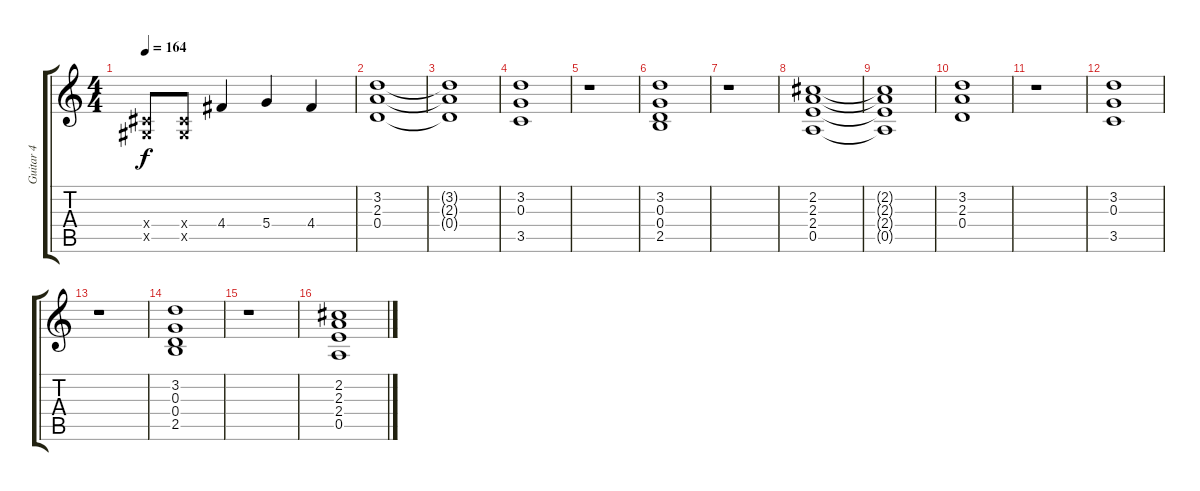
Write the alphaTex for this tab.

\track ("Guitar 4" "Guitar 4") {instrument distortionguitar}
\staff {score tabs}
\tuning (E4 B3 G3 D3 A2 E2) {hide}
\ts (4 4)
\tempo 164
\clef g2
\ks c
(-1.4{x} -1.5{x}).8{dy f} (-1.4{x} -1.5{x}).8 4.4.4 5.4.4 4.4.4 |
(3.2 2.3 0.4).1 |
(3.2{t} 2.3{t} 0.4{t}).1 |
(3.2 0.3 3.5).1 |
r.1 |
(3.2 0.3 0.4 2.5).1 |
r.1 |
(2.2 2.3 2.4 0.5).1 |
(2.2{t} 2.3{t} 2.4{t} 0.5{t}).1 |
(3.2 2.3 0.4).1 |
r.1 |
(3.2 0.3 3.5).1 |
r.1 |
(3.2 0.3 0.4 2.5).1 |
r.1 |
(2.2 2.3 2.4 0.5).1
